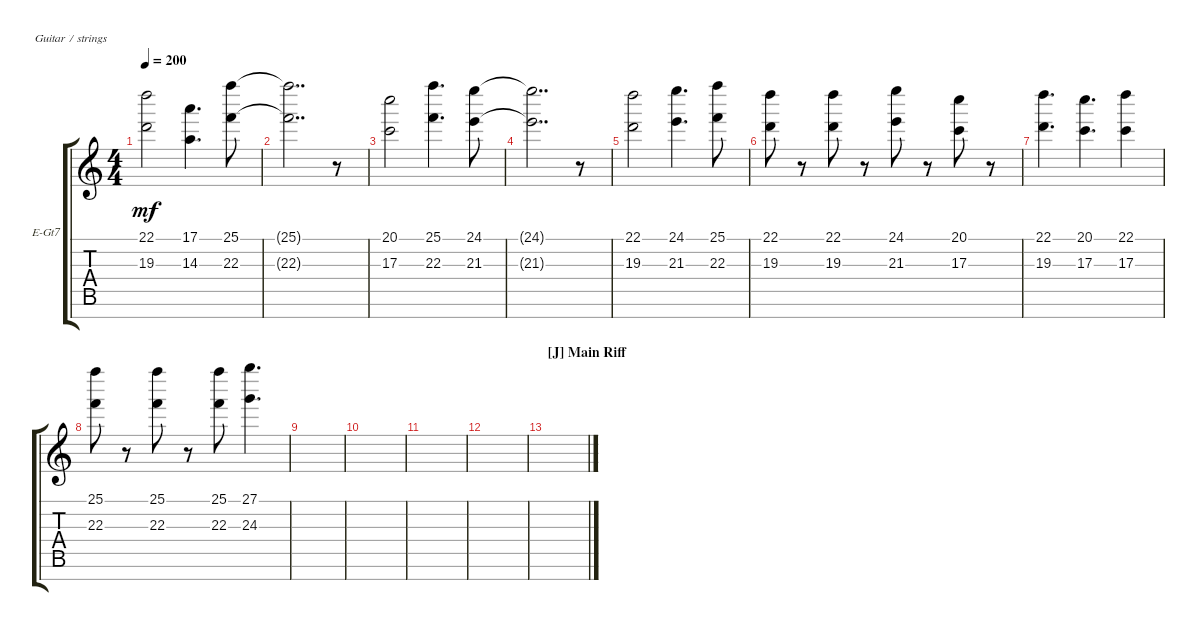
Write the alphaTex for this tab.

\defaultSystemsLayout 4
\bracketExtendMode groupsimilarinstruments
\firstSystemTrackNameOrientation horizontal
\otherSystemsTrackNameOrientation horizontal
\track ("Violin ++" "E-Gt7") {instrument viola}
\staff {score tabs}
\tuning (E4 B3 G3 D3 A2 E2 B1)
\displaytranspose 12
\ts (4 4)
\tempo 200
\clef g2
\scale
0.333333
\ks c
(22.1 19.3).2{dy mf} (17.1 14.3).4{d} (25.1 22.3).8 |
\scale
0.333333 (25.1{t} 22.3{t}).2{dd} r.8 |
\scale
0.333333 (20.1 17.3).2 (25.1 22.3).4{d} (24.1 21.3).8 |
\scale
0.333333 (24.1{t} 21.3{t}).2{dd} r.8 |
\scale
0.333333 (22.1 19.3).2 (24.1 21.3).4{d} (25.1 22.3).8 |
\scale
0.333333 (22.1 19.3).8 r.8 (22.1 19.3).8 r.8 (24.1 21.3).8 r.8 (20.1 17.3).8 r.8 |
\scale
0.333333 (22.1 19.3).4{d} (20.1 17.3).4{d} (22.1 17.3).4 |
\scale
0.333333 (25.1 22.3).8 r.8 (22.3 25.1).8 r.8 (22.3 25.1).8 (27.1 24.3).4{d} |
\scale
0.333333 |
\scale
0.333333 |
\scale
0.333333 |
\scale
0.333333 |
\section ("J" "Main Riff")
\scale
0.333333 |
\scale
0.333333 |
\scale
0.333333 |
\scale
0.333333
